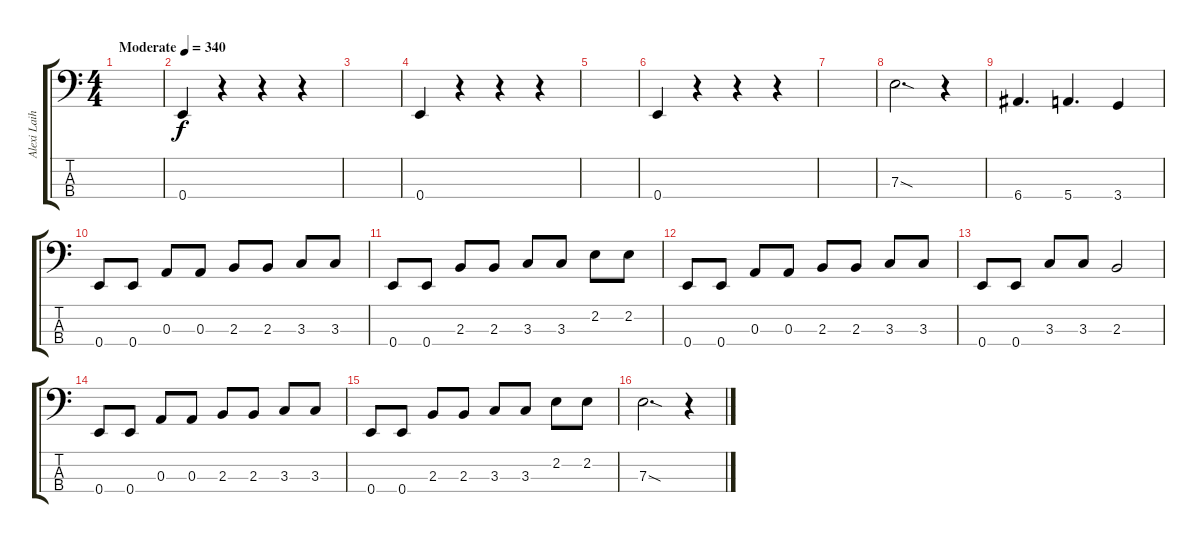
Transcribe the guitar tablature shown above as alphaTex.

\track ("Alexi Laiho Bass" "Alexi Laih") {instrument electricbasspick}
\staff {score tabs}
\tuning (G2 D2 A1 E1) {hide}
\ts (4 4)
\tempo (340 "Moderate")
\clef f4
\ks c
|
0.4.4 r.4 r.4 r.4 |
|
0.4.4 r.4 r.4 r.4 |
|
0.4.4 r.4 r.4 r.4 |
|
7.3{sod}.2{d} r.4 |
6.4.4{d} 5.4.4{d} 3.4.4 |
0.4.8 0.4.8 0.3.8 0.3.8 2.3.8 2.3.8 3.3.8 3.3.8 |
0.4.8 0.4.8 2.3.8 2.3.8 3.3.8 3.3.8 2.2.8 2.2.8 |
0.4.8 0.4.8 0.3.8 0.3.8 2.3.8 2.3.8 3.3.8 3.3.8 |
0.4.8 0.4.8 3.3.8 3.3.8 2.3.2 |
0.4.8 0.4.8 0.3.8 0.3.8 2.3.8 2.3.8 3.3.8 3.3.8 |
0.4.8 0.4.8 2.3.8 2.3.8 3.3.8 3.3.8 2.2.8 2.2.8 |
7.3{sod}.2{d} r.4
